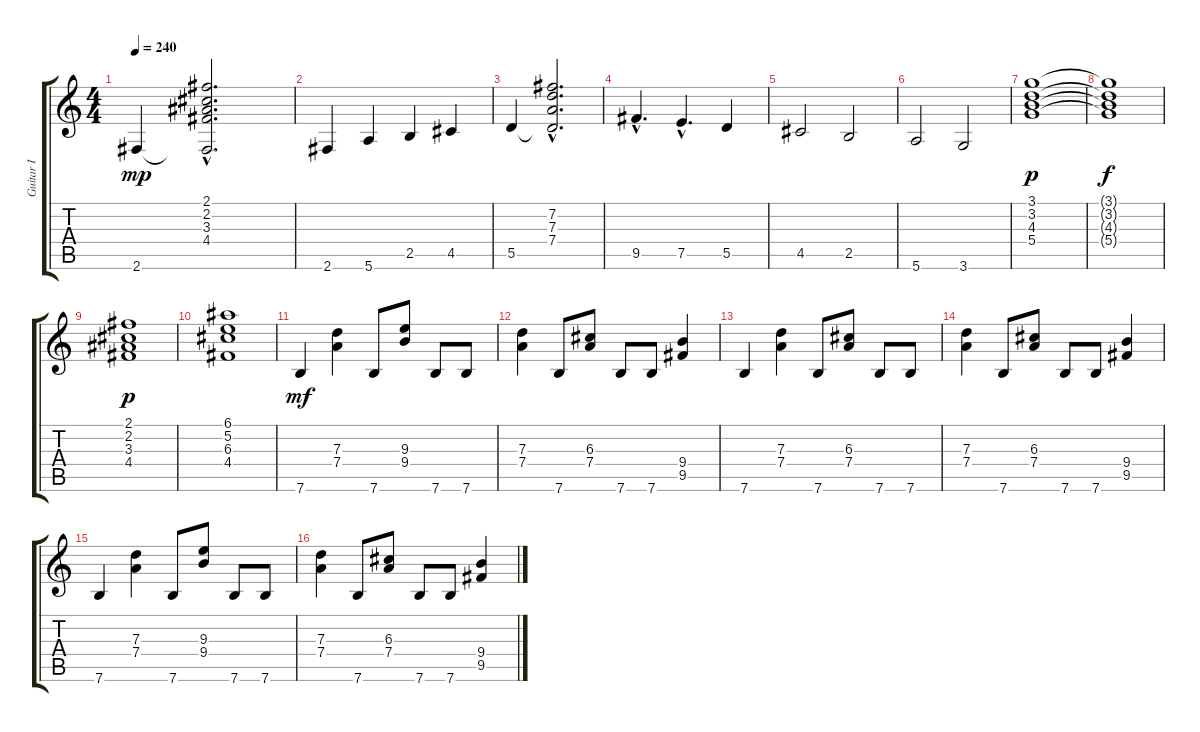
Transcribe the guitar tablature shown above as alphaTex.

\track ("Guitar I" "Guitar I") {instrument overdrivenguitar}
\staff {score tabs}
\tuning (E4 B3 G3 D3 A2 E2) {hide}
\ts (4 4)
\tempo 240
\clef g2
\ks c
2.6.4{dy mp} (2.1{hac} 2.2{hac} 3.3{hac} 4.4{hac} 2.6{hac t}).2{d} |
2.6.4 5.6.4 2.5.4 4.5.4 |
5.5.4 (7.2{hac} 7.3{hac} 7.4{hac} 5.5{hac t}).2{d} |
9.5{hac}.4{d} 7.5{hac}.4{d} 5.5.4 |
4.5.2 2.5.2 |
5.6.2 3.6.2 |
(3.1 3.2 4.3 5.4).1{dy p} |
(3.1{t} 3.2{t} 4.3{t} 5.4{t}).1{dy f} |
(2.1 2.2 3.3 4.4).1{dy p} |
(6.1 5.2 6.3 4.4).1 |
7.6.4{dy mf} (7.3 7.4).4 7.6.8 (9.3 9.4).8 7.6.8 7.6.8 |
(7.3 7.4).4 7.6.8 (6.3 7.4).8 7.6.8 7.6.8 (9.4 9.5).4 |
7.6.4 (7.3 7.4).4 7.6.8 (6.3 7.4).8 7.6.8 7.6.8 |
(7.3 7.4).4 7.6.8 (6.3 7.4).8 7.6.8 7.6.8 (9.4 9.5).4 |
7.6.4 (7.3 7.4).4 7.6.8 (9.3 9.4).8 7.6.8 7.6.8 |
(7.3 7.4).4 7.6.8 (6.3 7.4).8 7.6.8 7.6.8 (9.4 9.5).4
